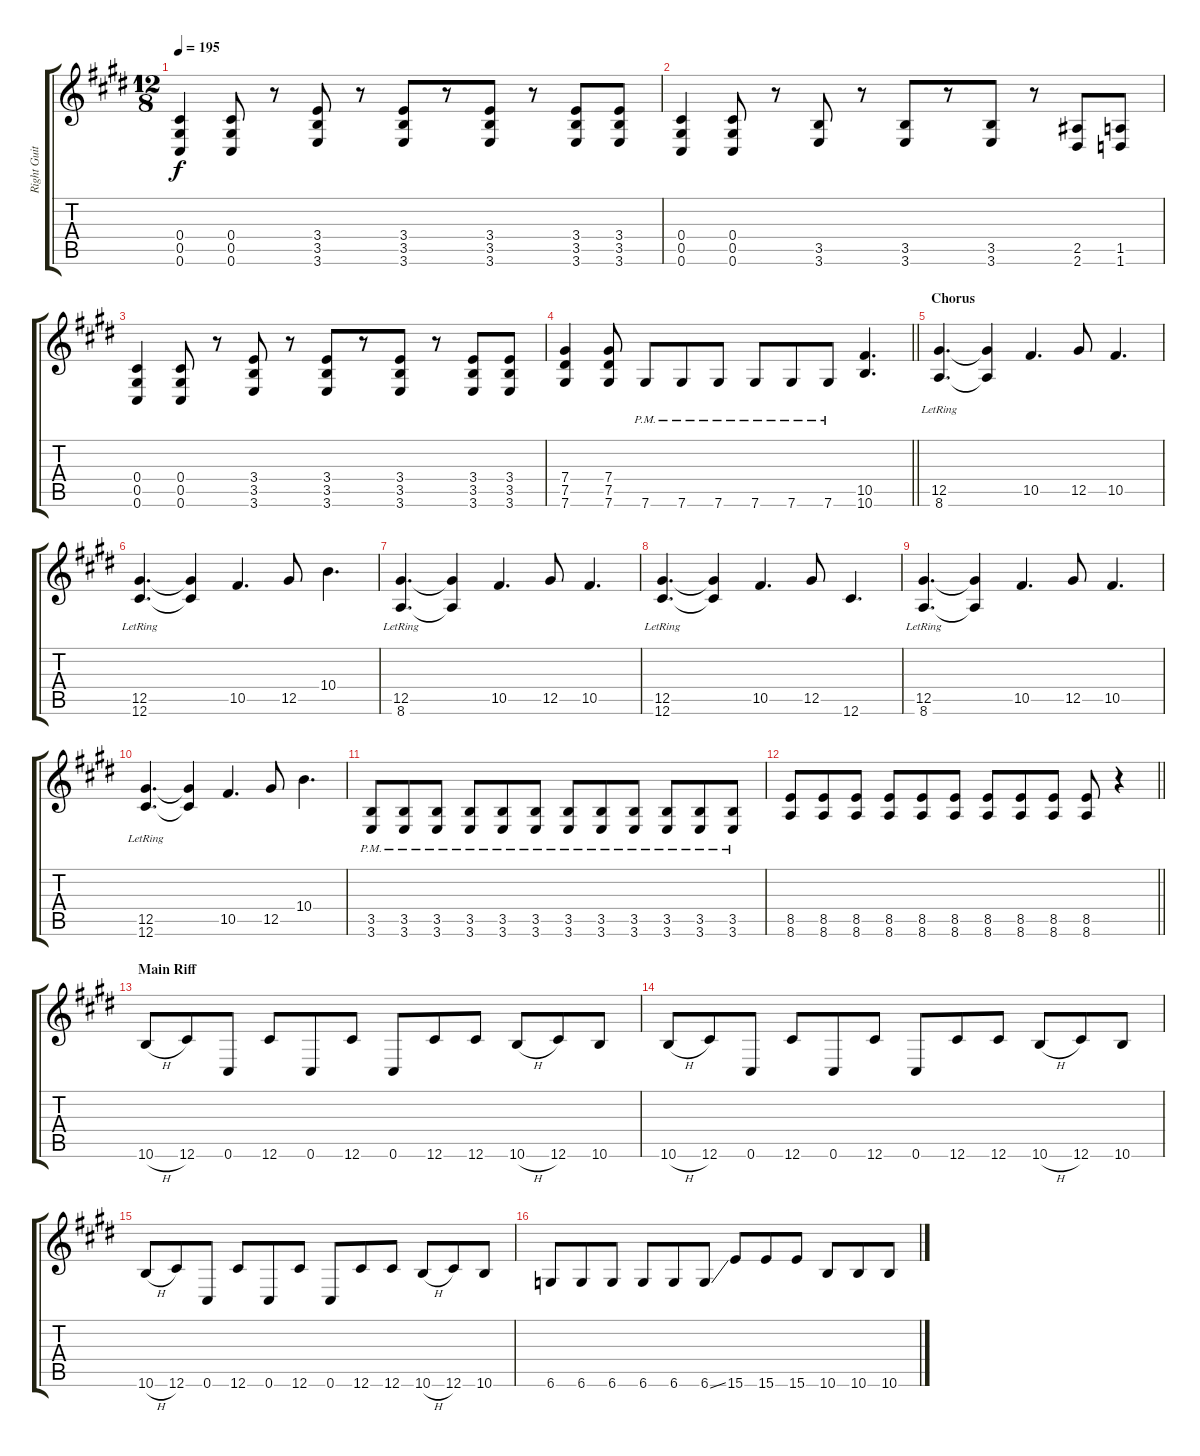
\track ("Right Guitar" "Right Guit") {instrument distortionguitar}
\staff {score tabs}
\tuning (Eb4 Bb3 Gb3 Db3 Ab2 Db2) {hide}
\ts (12 8)
\tempo 195
\clef g2
\ks e
(0.4 0.5 0.6).4{dy f} (0.4 0.5 0.6).8 r.8 (3.4 3.5 3.6).8 r.8 (3.4 3.5 3.6).8 r.8 (3.4 3.5 3.6).8 r.8 (3.4 3.5 3.6).8 (3.4 3.5 3.6).8 |
(0.4 0.5 0.6).4 (0.4 0.5 0.6).8 r.8 (3.5 3.6).8 r.8 (3.5 3.6).8 r.8 (3.5 3.6).8 r.8 (2.5 2.6).8 (1.5 1.6).8 |
(0.4 0.5 0.6).4 (0.4 0.5 0.6).8 r.8 (3.4 3.5 3.6).8 r.8 (3.4 3.5 3.6).8 r.8 (3.4 3.5 3.6).8 r.8 (3.4 3.5 3.6).8 (3.4 3.5 3.6).8 |
\barLineRight lightlight
(7.4 7.5 7.6).4 (7.4 7.5 7.6).8 7.6{pm}.8 7.6{pm}.8 7.6{pm}.8 7.6{pm}.8 7.6{pm}.8 7.6{pm}.8 (10.5 10.6).4{d} |
\section ("" "Chorus")
(12.5{lr} 8.6{lr}).4{d instrument overdrivenguitar} (12.5{t} 8.6{t}).4 10.5.4{d} 12.5.8 10.5.4{d} |
(12.5{lr} 12.6{lr}).4{d} (12.5{t} 12.6{t}).4 10.5.4{d} 12.5.8 10.4.4{d} |
(12.5{lr} 8.6{lr}).4{d} (12.5{t} 8.6{t}).4 10.5.4{d} 12.5.8 10.5.4{d} |
(12.5{lr} 12.6{lr}).4{d} (12.5{t} 12.6{t}).4 10.5.4{d} 12.5.8 12.6.4{d} |
(12.5{lr} 8.6{lr}).4{d} (12.5{t} 8.6{t}).4 10.5.4{d} 12.5.8 10.5.4{d} |
(12.5{lr} 12.6{lr}).4{d} (12.5{t} 12.6{t}).4 10.5.4{d} 12.5.8 10.4.4{d} |
(3.5{pm} 3.6{pm}).8{instrument distortionguitar} (3.5{pm} 3.6{pm}).8 (3.5{pm} 3.6{pm}).8 (3.5{pm} 3.6{pm}).8 (3.5{pm} 3.6{pm}).8 (3.5{pm} 3.6{pm}).8 (3.5{pm} 3.6{pm}).8 (3.5{pm} 3.6{pm}).8 (3.5{pm} 3.6{pm}).8 (3.5{pm} 3.6{pm}).8 (3.5{pm} 3.6{pm}).8 (3.5{pm} 3.6{pm}).8 |
\barLineRight lightlight
(8.5 8.6).8 (8.5 8.6).8 (8.5 8.6).8 (8.5 8.6).8 (8.5 8.6).8 (8.5 8.6).8 (8.5 8.6).8 (8.5 8.6).8 (8.5 8.6).8 (8.5 8.6).8 r.4 |
\section ("" "Main Riff")
10.6{h}.8 12.6.8 0.6.8 12.6.8 0.6.8 12.6.8 0.6.8 12.6.8 12.6.8 10.6{h}.8 12.6.8 10.6.8 |
10.6{h}.8 12.6.8 0.6.8 12.6.8 0.6.8 12.6.8 0.6.8 12.6.8 12.6.8 10.6{h}.8 12.6.8 10.6.8 |
10.6{h}.8 12.6.8 0.6.8 12.6.8 0.6.8 12.6.8 0.6.8 12.6.8 12.6.8 10.6{h}.8 12.6.8 10.6.8 |
6.6.8 6.6.8 6.6.8 6.6.8 6.6.8 6.6{ss}.8 15.6.8 15.6.8 15.6.8 10.6.8 10.6.8 10.6.8
